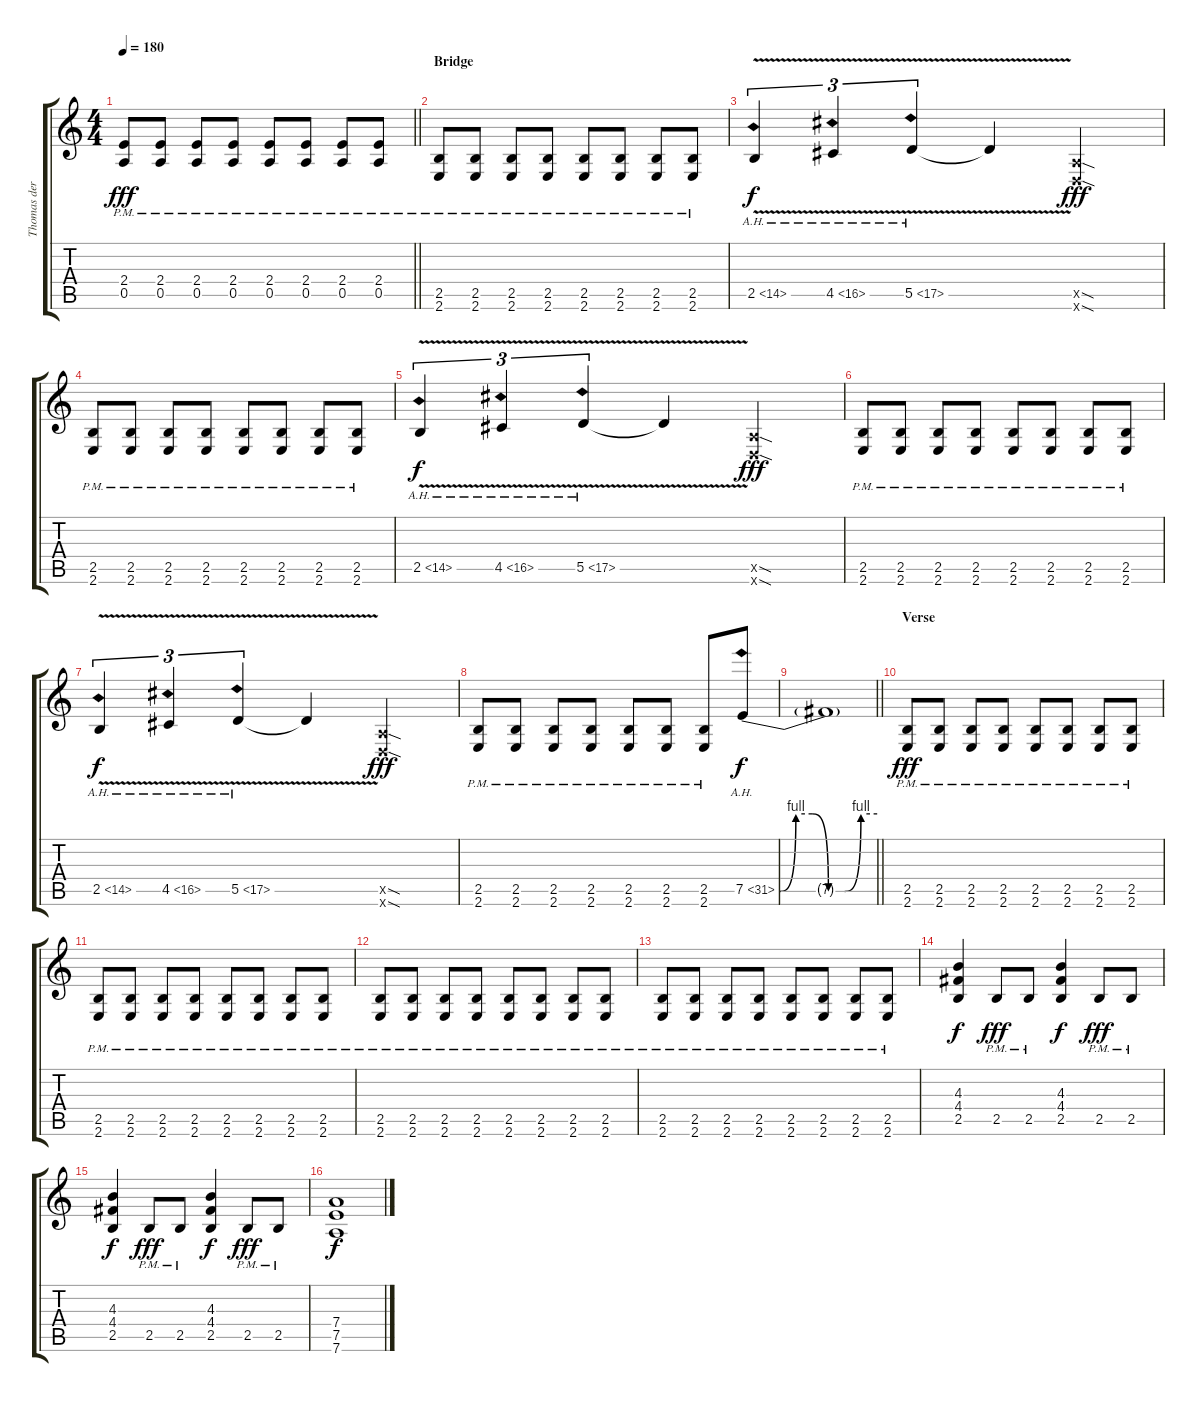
\track ("Thomas der Münzer" "Thomas der") {instrument distortionguitar}
\staff {score tabs}
\tuning (E4 B3 G3 D3 A2 D2) {hide}
\ts (4 4)
\tempo 180
\clef g2
\barLineRight lightlight
\ks c
(2.4{pm} 0.5{pm}).8{dy fff} (2.4{pm} 0.5{pm}).8 (2.4{pm} 0.5{pm}).8 (2.4{pm} 0.5{pm}).8 (2.4{pm} 0.5{pm}).8 (2.4{pm} 0.5{pm}).8 (2.4{pm} 0.5{pm}).8 (2.4{pm} 0.5{pm}).8 |
\section ("" "Bridge")
(2.5{pm} 2.6{pm}).8 (2.5{pm} 2.6{pm}).8 (2.5{pm} 2.6{pm}).8 (2.5{pm} 2.6{pm}).8 (2.5{pm} 2.6{pm}).8 (2.5{pm} 2.6{pm}).8 (2.5{pm} 2.6{pm}).8 (2.5{pm} 2.6{pm}).8 |
2.5{ah 12 v}.4{tu (3 2) dy f} 4.5{ah 12 v}.4{tu (3 2)} 5.5{ah 12 v}.4{tu (3 2)} 5.5{t}.4 (0.5{sod x} 0.6{sod x}).4{dy fff} |
(2.5{pm} 2.6{pm}).8 (2.5{pm} 2.6{pm}).8 (2.5{pm} 2.6{pm}).8 (2.5{pm} 2.6{pm}).8 (2.5{pm} 2.6{pm}).8 (2.5{pm} 2.6{pm}).8 (2.5{pm} 2.6{pm}).8 (2.5{pm} 2.6{pm}).8 |
2.5{ah 12 v}.4{tu (3 2) dy f} 4.5{ah 12 v}.4{tu (3 2)} 5.5{ah 12 v}.4{tu (3 2)} 5.5{t}.4 (0.5{sod x} 0.6{sod x}).4{dy fff} |
(2.5{pm} 2.6{pm}).8 (2.5{pm} 2.6{pm}).8 (2.5{pm} 2.6{pm}).8 (2.5{pm} 2.6{pm}).8 (2.5{pm} 2.6{pm}).8 (2.5{pm} 2.6{pm}).8 (2.5{pm} 2.6{pm}).8 (2.5{pm} 2.6{pm}).8 |
2.5{ah 12 v}.4{tu (3 2) dy f} 4.5{ah 12 v}.4{tu (3 2)} 5.5{ah 12 v}.4{tu (3 2)} 5.5{t}.4 (0.5{sod x} 0.6{sod x}).4{dy fff} |
(2.5{pm} 2.6{pm}).8 (2.5{pm} 2.6{pm}).8 (2.5{pm} 2.6{pm}).8 (2.5{pm} 2.6{pm}).8 (2.5{pm} 2.6{pm}).8 (2.5{pm} 2.6{pm}).8 (2.5{pm} 2.6{pm}).8 7.5{be (custom 0 0 10 4 20 4 30 0 40 0 50 4 60 4) ah 24}.8{dy f} |
\barLineRight lightlight
7.5{t}.1 |
\section ("" "Verse")
(2.5{pm} 2.6{pm}).8{dy fff} (2.5{pm} 2.6{pm}).8 (2.5{pm} 2.6{pm}).8 (2.5{pm} 2.6{pm}).8 (2.5{pm} 2.6{pm}).8 (2.5{pm} 2.6{pm}).8 (2.5{pm} 2.6{pm}).8 (2.5{pm} 2.6{pm}).8 |
(2.5{pm} 2.6{pm}).8 (2.5{pm} 2.6{pm}).8 (2.5{pm} 2.6{pm}).8 (2.5{pm} 2.6{pm}).8 (2.5{pm} 2.6{pm}).8 (2.5{pm} 2.6{pm}).8 (2.5{pm} 2.6{pm}).8 (2.5{pm} 2.6{pm}).8 |
(2.5{pm} 2.6{pm}).8 (2.5{pm} 2.6{pm}).8 (2.5{pm} 2.6{pm}).8 (2.5{pm} 2.6{pm}).8 (2.5{pm} 2.6{pm}).8 (2.5{pm} 2.6{pm}).8 (2.5{pm} 2.6{pm}).8 (2.5{pm} 2.6{pm}).8 |
(2.5{pm} 2.6{pm}).8 (2.5{pm} 2.6{pm}).8 (2.5{pm} 2.6{pm}).8 (2.5{pm} 2.6{pm}).8 (2.5{pm} 2.6{pm}).8 (2.5{pm} 2.6{pm}).8 (2.5{pm} 2.6{pm}).8 (2.5{pm} 2.6{pm}).8 |
(4.3 4.4 2.5).4{dy f} 2.5{pm}.8{dy fff} 2.5{pm}.8 (4.3 4.4 2.5).4{dy f} 2.5{pm}.8{dy fff} 2.5{pm}.8 |
(4.3 4.4 2.5).4{dy f} 2.5{pm}.8{dy fff} 2.5{pm}.8 (4.3 4.4 2.5).4{dy f} 2.5{pm}.8{dy fff} 2.5{pm}.8 |
(7.4 7.5 7.6).1{dy f}
